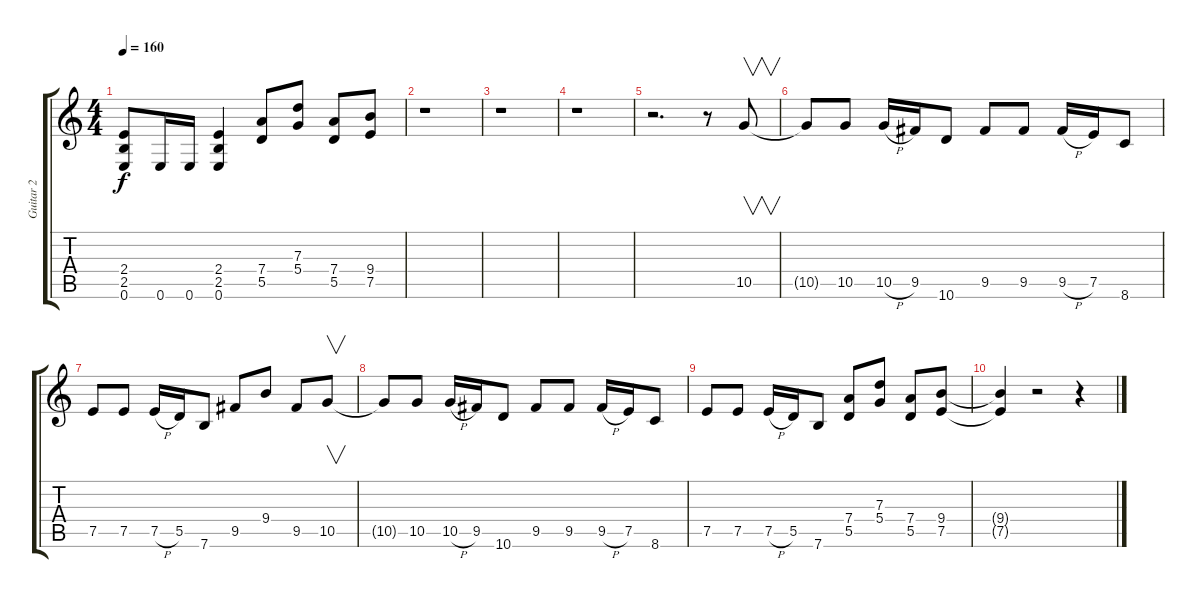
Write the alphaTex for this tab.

\track ("Guitar 2" "Guitar 2") {instrument distortionguitar}
\staff {score tabs}
\tuning (E4 B3 G3 D3 A2 E2) {hide}
\ts (4 4)
\tempo 160
\clef g2
\ks c
(2.4 2.5 0.6).8{dy f} 0.6.16 0.6.16 (2.4 2.5 0.6).4 (7.4 5.5).8 (7.3 5.4).8 (7.4 5.5).8 (9.4 7.5).8 |
r.1 |
r.1 |
r.1 |
r.2{d} r.8 10.5.8{v} |
10.5{t}.8 10.5.8 10.5{h}.16 9.5.16 10.6.8 9.5.8 9.5.8 9.5{h}.16 7.5.16 8.6.8 |
7.5.8 7.5.8 7.5{h}.16 5.5.16 7.6.8 9.5.8 9.4.8 9.5.8 10.5.8{v} |
10.5{t}.8 10.5.8 10.5{h}.16 9.5.16 10.6.8 9.5.8 9.5.8 9.5{h}.16 7.5.16 8.6.8 |
7.5.8 7.5.8 7.5{h}.16 5.5.16 7.6.8 (7.4 5.5).8 (7.3 5.4).8 (7.4 5.5).8 (9.4 7.5).8 |
(9.4{t} 7.5{t}).4 r.2 r.4
